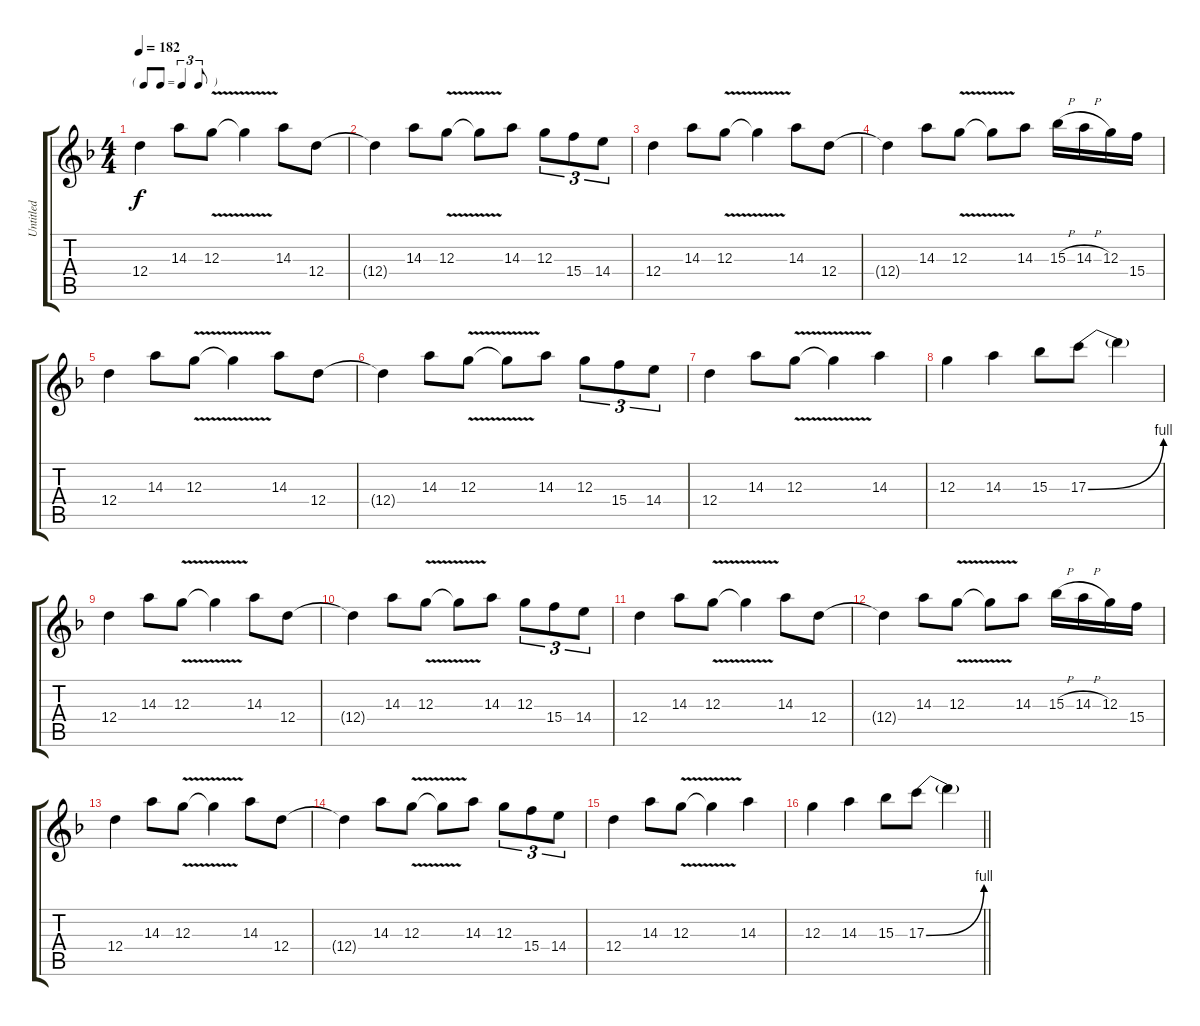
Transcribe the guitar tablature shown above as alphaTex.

\track ("Untitled" "Untitled") {instrument distortionguitar}
\staff {score tabs}
\tuning (E4 B3 G3 D3 A2 E2) {hide}
\ts (4 4)
\tf triplet8th
\tempo 182
\clef g2
\ks f
12.4.4{dy f} 14.3.8 12.3{v}.8 12.3{v t}.4 14.3.8 12.4.8 |
12.4{t}.4 14.3.8 12.3{v}.8 12.3{v t}.8 14.3.8 12.3.8{tu (3 2)} 15.4.8{tu (3 2)} 14.4.8{tu (3 2)} |
12.4.4 14.3.8 12.3{v}.8 12.3{v t}.4 14.3.8 12.4.8 |
12.4{t}.4 14.3.8 12.3{v}.8 12.3{v t}.8 14.3.8 15.3{h}.16 14.3{h}.16 12.3.16 15.4.16 |
12.4.4 14.3.8 12.3{v}.8 12.3{v t}.4 14.3.8 12.4.8 |
12.4{t}.4 14.3.8 12.3{v}.8 12.3{v t}.8 14.3.8 12.3.8{tu (3 2)} 15.4.8{tu (3 2)} 14.4.8{tu (3 2)} |
12.4.4 14.3.8 12.3{v}.8 12.3{v t}.4 14.3.4 |
12.3.4 14.3.4 15.3.8 17.3{be (bend 0 0 60 4)}.8 17.3{t}.4 |
12.4.4 14.3.8 12.3{v}.8 12.3{v t}.4 14.3.8 12.4.8 |
12.4{t}.4 14.3.8 12.3{v}.8 12.3{v t}.8 14.3.8 12.3.8{tu (3 2)} 15.4.8{tu (3 2)} 14.4.8{tu (3 2)} |
12.4.4 14.3.8 12.3{v}.8 12.3{v t}.4 14.3.8 12.4.8 |
12.4{t}.4 14.3.8 12.3{v}.8 12.3{v t}.8 14.3.8 15.3{h}.16 14.3{h}.16 12.3.16 15.4.16 |
12.4.4 14.3.8 12.3{v}.8 12.3{v t}.4 14.3.8 12.4.8 |
12.4{t}.4 14.3.8 12.3{v}.8 12.3{v t}.8 14.3.8 12.3.8{tu (3 2)} 15.4.8{tu (3 2)} 14.4.8{tu (3 2)} |
12.4.4 14.3.8 12.3{v}.8 12.3{v t}.4 14.3.4 |
\barLineRight lightlight
12.3.4 14.3.4 15.3.8 17.3{be (bend 0 0 60 4)}.8 17.3{t}.4
